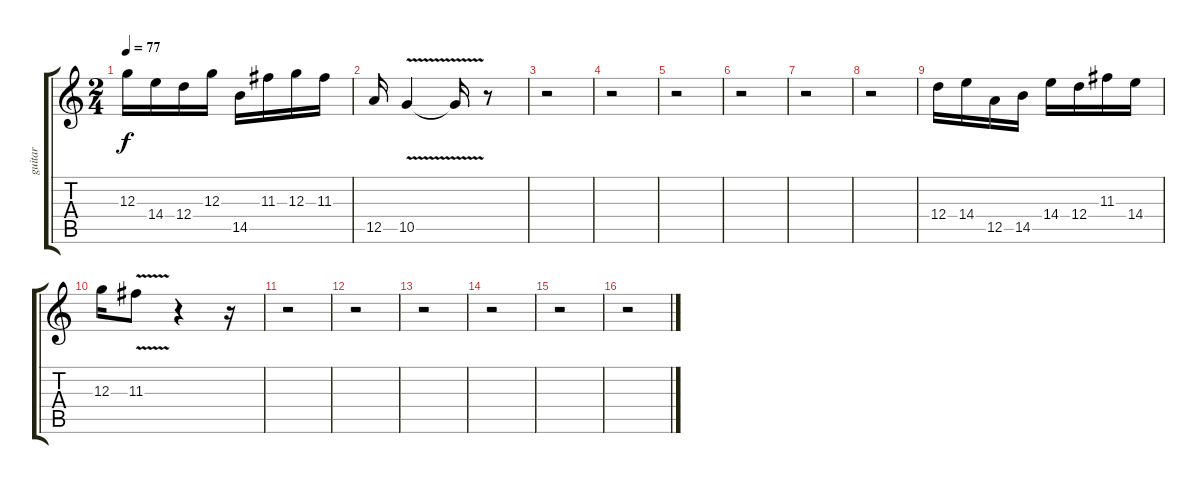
\track ("guitar    solo   one" "guitar    ") {instrument overdrivenguitar}
\staff {score tabs}
\tuning (E4 B3 G3 D3 A2 E2) {hide}
\ts (2 4)
\tempo 77
\clef g2
\ks c
12.3.16{dy f} 14.4.16 12.4.16 12.3.16 14.5.16 11.3.16 12.3.16 11.3.16 |
12.5.16 10.5{v}.4 10.5{t}.16 r.8 |
r.2 |
r.2 |
r.2 |
r.2 |
r.2 |
r.2 |
12.4.16 14.4.16 12.5.16 14.5.16 14.4.16 12.4.16 11.3.16 14.4.16 |
12.3.16 11.3{v}.8 r.4 r.16 |
r.2 |
r.2 |
r.2 |
r.2 |
r.2 |
r.2
